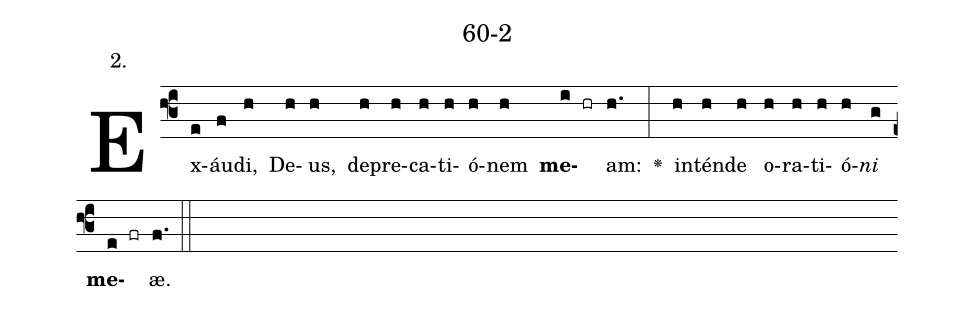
name: 60-2;
annotation: 2.;
%%
(f3)Ex(e)áu(f)di,(h) De(h)us,(h) de(h)pre(h)ca(h)ti(h)ó(h)nem(h) <b>me</b>(i hr)am:(h.) <v>\greheightstar</v>(:) in(h)tén(h)de(h) o(h)ra(h)ti(h)ó(h)<i>ni</i>(g) <b>me</b>(e fr)æ.(f.) (::)


%E(h) u(h) o(h) u(g) a(e) e.(f.) (::)
